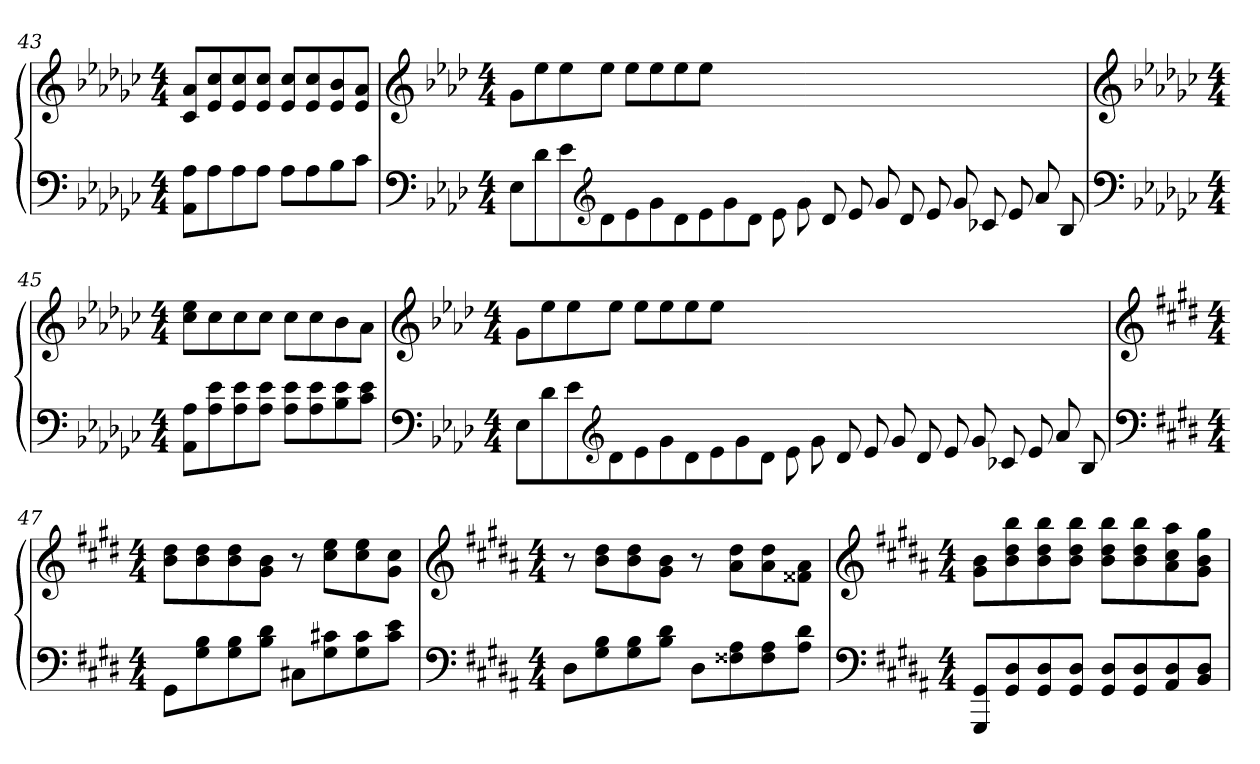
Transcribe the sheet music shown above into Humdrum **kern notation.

**kern	**kern
*part2	*part1
*staff2	*staff1
*clefF4	*clefG2
*k[b-e-a-d-g-c-]	*k[b-e-a-d-g-c-]
*M4/4	*M4/4
=43	=43
8A-\ 8AA-L	8a-/ 8c-L
8A-\	8cc-/ 8e-
8A-\	8cc-/ 8e-
8A-\J	8cc-/ 8e-J
8A-\L	8cc-/ 8e-L
8A-\	8cc-/ 8e-
8B-\	8b-/ 8e-
8c-\J	8a-/ 8e-J
=44	=44
*clefF4	*clefG2
*k[b-e-a-d-]	*k[b-e-a-d-]
*M4/4	*M4/4
8E-\L	8g\L
8d-\	8ee-\
8e-\	8ee-\
*clefG2	*
8d-\	8ee-\J
8e-\	8ee-\L
8g\	8ee-\
8d-\	8ee-\
8e-\	8ee-\J
8g\	1..ryy
8d-\J	.
8e-\	.
8g\	.
8d-/L	.
8e-/	.
8g/	.
8d-/	.
8e-/	.
8g/	.
8c-X/	.
8e-/	.
8a-/	.
8B-	.
=45	=45
*clefF4	*clefG2
*k[b-e-a-d-g-c-]	*k[b-e-a-d-g-c-]
*M4/4	*M4/4
8A-\ 8AA-L	8ee-\ 8cc-L
8e-\ 8A-	8cc-\
8e-\ 8A-	8cc-\
8e-\ 8A-J	8cc-\J
8e-\ 8A-L	8cc-\L
8e-\ 8A-	8cc-\
8e-\ 8B-	8b-\
8e-\ 8c-J	8a-\J
=46	=46
*clefF4	*clefG2
*k[b-e-a-d-]	*k[b-e-a-d-]
*M4/4	*M4/4
8E-\L	8g\L
8d-\	8ee-\
8e-\	8ee-\
*clefG2	*
8d-\	8ee-\J
8e-\	8ee-\L
8g\	8ee-\
8d-\	8ee-\
8e-\	8ee-\J
8g\	1..ryy
8d-\J	.
8e-\	.
8g\	.
8d-/L	.
8e-/	.
8g/	.
8d-/	.
8e-/	.
8g/	.
8c-X/	.
8e-/	.
8a-/	.
8B-	.
=47	=47
*clefF4	*clefG2
*k[f#c#g#d#]	*k[f#c#g#d#]
*M4/4	*M4/4
8GG#\L	8dd#\ 8bL
8B\ 8G#	8dd#\ 8b
8B\ 8G#	8dd#\ 8b
8d#\ 8BJ	8b\ 8g#J
8C#X\L	8r
8c#X\ 8G#	8ee\ 8cc#L
8c#\ 8G#	8ee\ 8cc#
8e\ 8c#J	8cc#\ 8g#J
=48	=48
*clefF4	*clefG2
*k[f#c#g#d#a#]	*k[f#c#g#d#a#]
*M4/4	*M4/4
8D#\L	8r
8B\ 8G#	8dd#\ 8bL
8B\ 8G#	8dd#\ 8b
8d#\ 8BJ	8b\ 8g#J
8D#\L	8r
8A#\ 8F##X	8dd#\ 8a#L
8A#\ 8F##	8dd#\ 8a#
8d#\ 8A#J	8a#\ 8f##XJ
=49	=49
*clefF4	*clefG2
*k[f#c#g#d#a#]	*k[f#c#g#d#a#]
*M4/4	*M4/4
8GG#/ 8GGG#L	8b\ 8g#L
8D#/ 8GG#	8bb\ 8dd# 8b
8D#/ 8GG#	8bb\ 8dd# 8b
8D#/ 8GG#J	8bb\ 8dd# 8bJ
8D#/ 8GG#L	8bb\ 8dd# 8bL
8D#/ 8GG#	8bb\ 8dd# 8b
8D#/ 8AA#	8aa#\ 8cc# 8a#
8D#/ 8BBJ	8gg#\ 8b 8g#J
=	=
*-	*-
